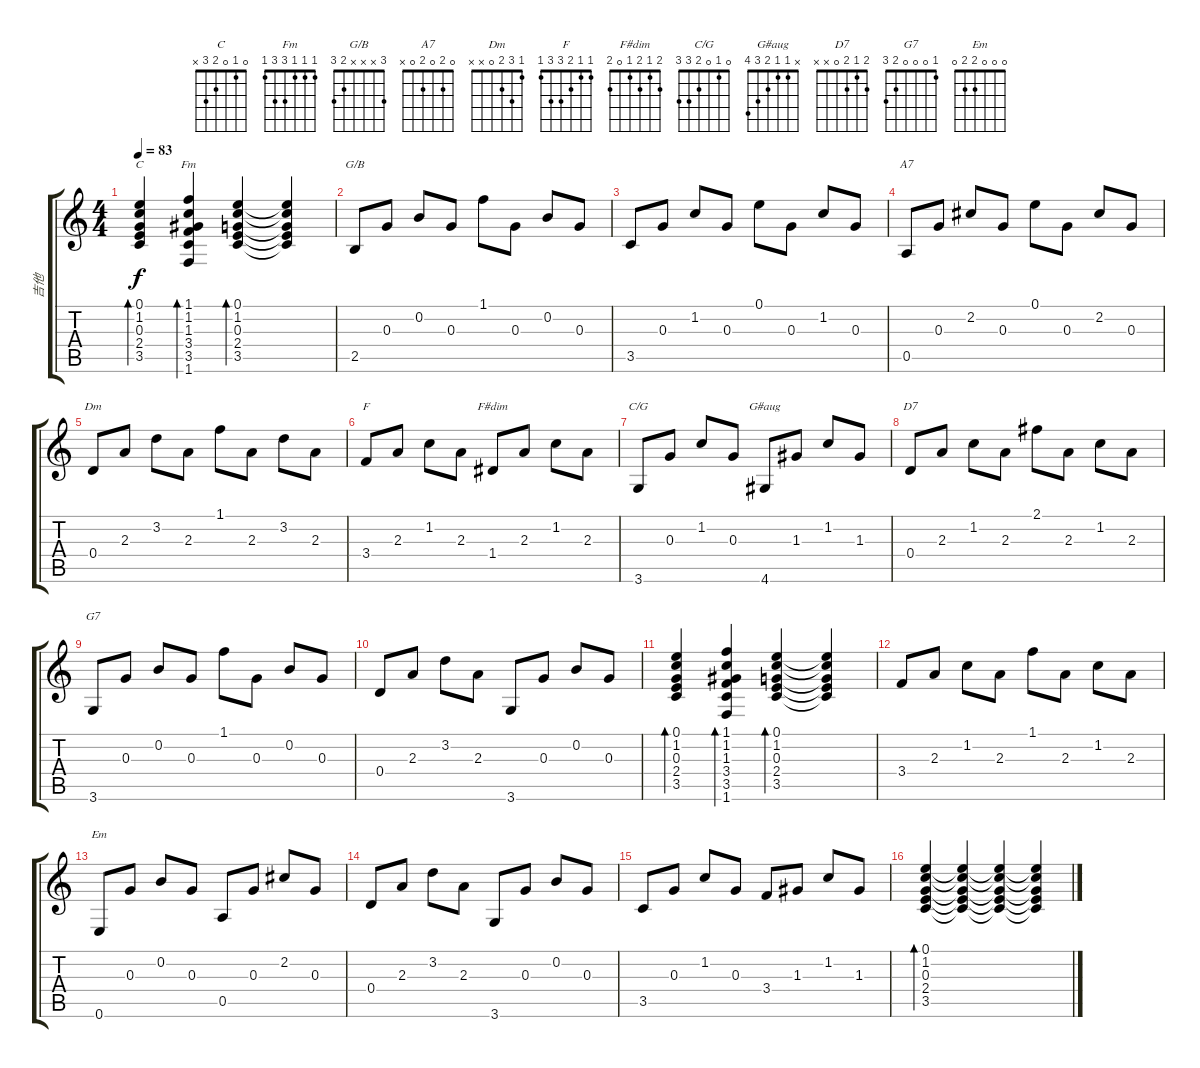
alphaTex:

\track ("吉他" "吉他") {instrument acousticguitarnylon}
\staff {score tabs}
\tuning (E4 B3 G3 D3 A2 E2) {hide}
\chord ("C" 0 1 0 2 3 x)
\chord ("Fm" 1 1 1 3 3 1)
\chord ("G/B" 3 x x x 2 3)
\chord ("A7" 0 2 0 2 0 x)
\chord ("Dm" 1 3 2 0 x x)
\chord ("F" 1 1 2 3 3 1)
\chord ("F#dim" 2 1 2 1 0 2)
\chord ("C/G" 0 1 0 2 3 3)
\chord ("G#aug" x 1 1 2 3 4)
\chord ("D7" 2 1 2 0 x x)
\chord ("G7" 1 0 0 0 2 3)
\chord ("Em" 0 0 0 2 2 0)
\ts (4 4)
\tempo 83
\clef g2
\ks c
(0.1 1.2 0.3 2.4 3.5).4{bd 60 ch "C" dy f} (1.1 1.2 1.3 3.4 3.5 1.6).4{bd 60 ch "Fm"} (0.1 1.2 0.3 2.4 3.5).4{bd 60} (0.1{t} 1.2{t} 0.3{t} 2.4{t} 3.5{t}).4 |
2.5.8{ch "G/B"} 0.3.8 0.2.8 0.3.8 1.1.8 0.3.8 0.2.8 0.3.8 |
3.5.8 0.3.8 1.2.8 0.3.8 0.1.8 0.3.8 1.2.8 0.3.8 |
0.5.8{ch "A7"} 0.3.8 2.2.8 0.3.8 0.1.8 0.3.8 2.2.8 0.3.8 |
0.4.8{ch "Dm"} 2.3.8 3.2.8 2.3.8 1.1.8 2.3.8 3.2.8 2.3.8 |
3.4.8{ch "F"} 2.3.8 1.2.8 2.3.8 1.4.8{ch "F#dim"} 2.3.8 1.2.8 2.3.8 |
3.6.8{ch "C/G"} 0.3.8 1.2.8 0.3.8 4.6.8{ch "G#aug"} 1.3.8 1.2.8 1.3.8 |
0.4.8{ch "D7"} 2.3.8 1.2.8 2.3.8 2.1.8 2.3.8 1.2.8 2.3.8 |
3.6.8{ch "G7"} 0.3.8 0.2.8 0.3.8 1.1.8 0.3.8 0.2.8 0.3.8 |
0.4.8 2.3.8 3.2.8 2.3.8 3.6.8 0.3.8 0.2.8 0.3.8 |
(0.1 1.2 0.3 2.4 3.5).4{bd 60} (1.1 1.2 1.3 3.4 3.5 1.6).4{bd 60} (0.1 1.2 0.3 2.4 3.5).4{bd 60} (0.1{t} 1.2{t} 0.3{t} 2.4{t} 3.5{t}).4 |
3.4.8 2.3.8 1.2.8 2.3.8 1.1.8 2.3.8 1.2.8 2.3.8 |
0.6.8{ch "Em"} 0.3.8 0.2.8 0.3.8 0.5.8 0.3.8 2.2.8 0.3.8 |
0.4.8 2.3.8 3.2.8 2.3.8 3.6.8 0.3.8 0.2.8 0.3.8 |
3.5.8 0.3.8 1.2.8 0.3.8 3.4.8 1.3.8 1.2.8 1.3.8 |
(0.1 1.2 0.3 2.4 3.5).4{bd 480} (0.1{t} 1.2{t} 0.3{t} 2.4{t} 3.5{t}).4 (0.1{t} 1.2{t} 0.3{t} 2.4{t} 3.5{t}).4 (0.1{t} 1.2{t} 0.3{t} 2.4{t} 3.5{t}).4
